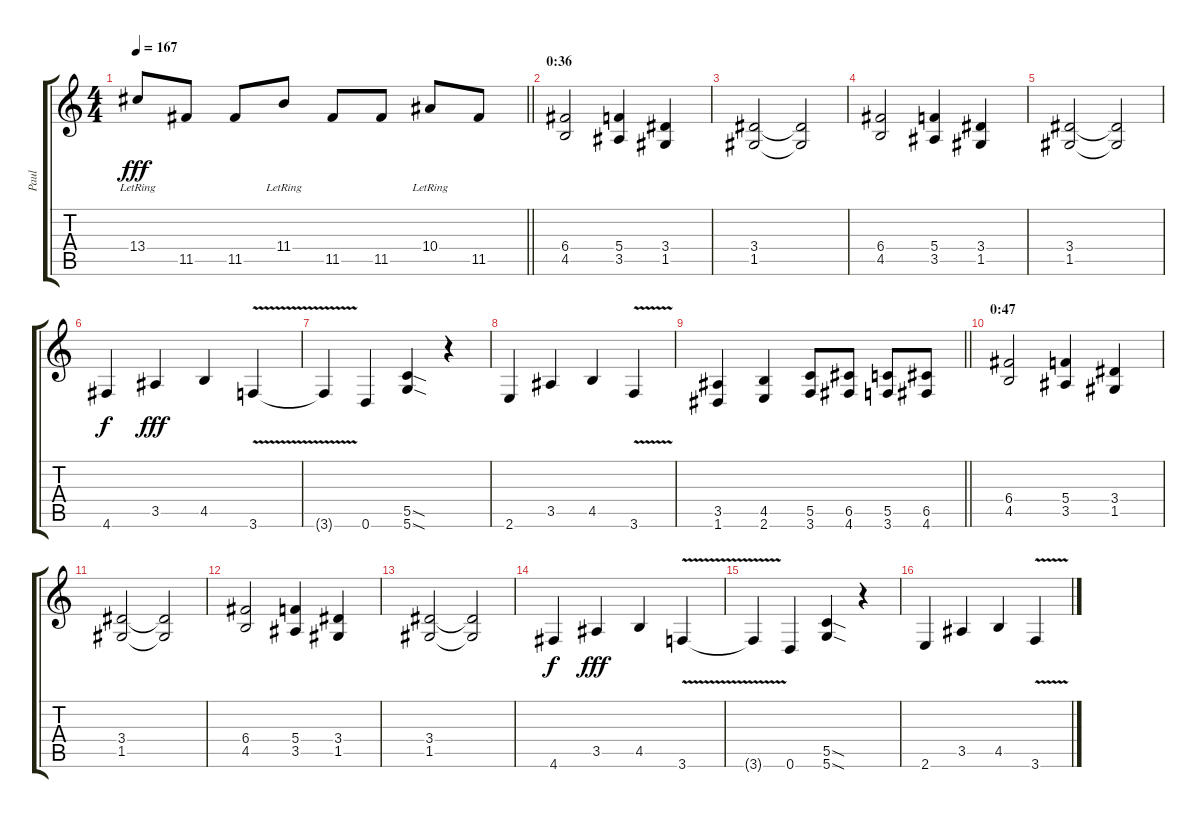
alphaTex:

\track ("Paul" "Paul") {instrument distortionguitar}
\staff {score tabs}
\tuning (D4 A3 F3 C3 G2 D2) {hide}
\ts (4 4)
\tempo 167
\clef g2
\barLineRight lightlight
\ks c
13.4{lr}.8{dy fff} 11.5.8 11.5.8 11.4{lr}.8 11.5.8 11.5.8 10.4{lr}.8 11.5.8 |
\section ("" "0:36")
(6.4 4.5).2{instrument distortionguitar} (5.4 3.5).4 (3.4 1.5).4 |
(3.4 1.5).2 (3.4{t} 1.5{t}).2 |
(6.4 4.5).2 (5.4 3.5).4 (3.4 1.5).4 |
(3.4 1.5).2 (3.4{t} 1.5{t}).2 |
4.6.4{dy f} 3.5.4{dy fff} 4.5.4 3.6{v}.4 |
3.6{t}.4 0.6.4 (5.5{sod} 5.6{sod}).4 r.4 |
2.6.4 3.5.4 4.5.4 3.6{v}.4 |
\barLineRight lightlight
(3.5 1.6).4 (4.5 2.6).4 (5.5 3.6).8 (6.5 4.6).8 (5.5 3.6).8 (6.5 4.6).8 |
\section ("" "0:47")
(6.4 4.5).2 (5.4 3.5).4 (3.4 1.5).4 |
(3.4 1.5).2 (3.4{t} 1.5{t}).2 |
(6.4 4.5).2 (5.4 3.5).4 (3.4 1.5).4 |
(3.4 1.5).2 (3.4{t} 1.5{t}).2 |
4.6.4{dy f} 3.5.4{dy fff} 4.5.4 3.6{v}.4 |
3.6{t}.4 0.6.4 (5.5{sod} 5.6{sod}).4 r.4 |
2.6.4 3.5.4 4.5.4 3.6{v}.4
